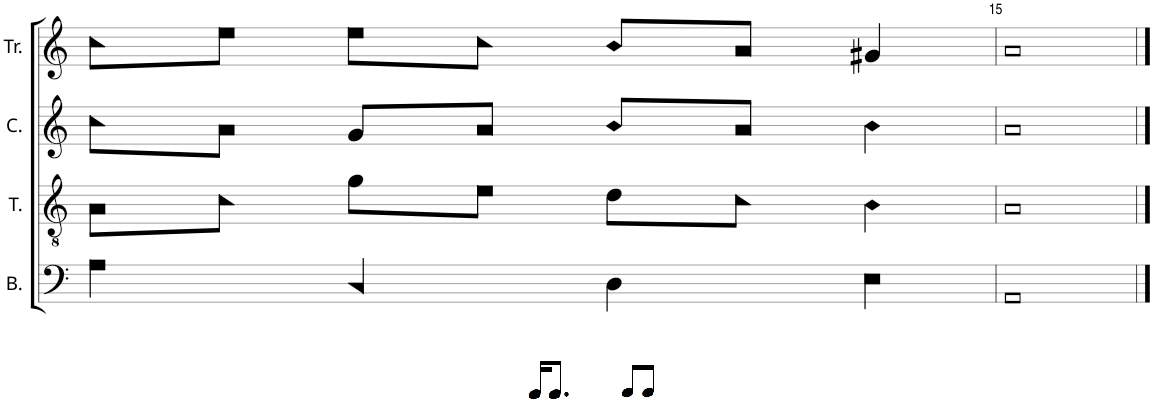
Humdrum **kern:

**kern	**kern	**kern	**kern
*part4	*part3	*part2	*part1
*staff4	*staff3	*staff2	*staff1
*I"B.	*I"T.	*I"C.	*I"Tr.
*I'B.	*I'T.	*I'C.	*I'Tr.
!!LO:PB:g=z
*clefF4	*clefGv2	*clefG2	*clefG2
*k[]	*k[]	*k[]	*k[]
*M4/4	*M4/4	*M4/4	*M4/4
*met(c)	*met(c)	*met(c)	*met(c)
=14	=14	=14	=14
4A!\	8A!\L	8cc!\L	8cc!\L
.	8c!\J	8a!\J	8ee!\J
4C!/	8g!\L	8g!/L	8ee!\L
.	8e!\J	8a!/J	8cc!\J
4D!\	8d!\L	8b!/L	8b!/L
.	8c!\J	8a!/J	8a!/J
4E!\	4B!\	4b!\	4g#X!/
=15	=15	=15	=15
1AA!	1A!	1a!	1a!
==	==	==	==
*-	*-	*-	*-
